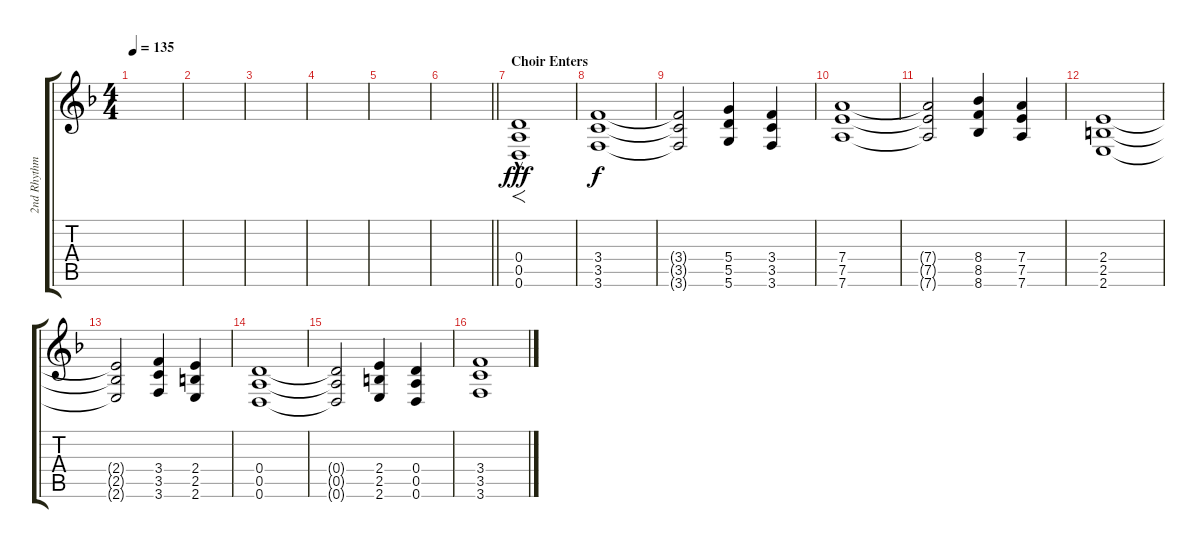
\track ("2nd Rhythm " "2nd Rhythm") {instrument distortionguitar}
\staff {score tabs}
\tuning (E4 B3 G3 D3 A2 D2) {hide}
\ts (4 4)
\tempo 135
\clef g2
\ks dminor
|
|
|
|
|
\barLineRight lightlight
|
\section ("" "Choir Enters")
(0.4 0.5{hac} 0.6).1{f dy fff} |
(3.4 3.5 3.6).1{dy f} |
(3.4{t} 3.5{t} 3.6{t}).2 (5.4 5.5 5.6).4 (3.4 3.5 3.6).4 |
(7.4 7.5 7.6).1 |
(7.4{t} 7.5{t} 7.6{t}).2 (8.4 8.5 8.6).4 (7.4 7.5 7.6).4 |
(2.4 2.5 2.6).1 |
(2.4{t} 2.5{t} 2.6{t}).2 (3.4 3.5 3.6).4 (2.4 2.5 2.6).4 |
(0.4 0.5 0.6).1 |
(0.4{t} 0.5{t} 0.6{t}).2 (2.4 2.5 2.6).4 (0.4 0.5 0.6).4 |
(3.4 3.5 3.6).1
